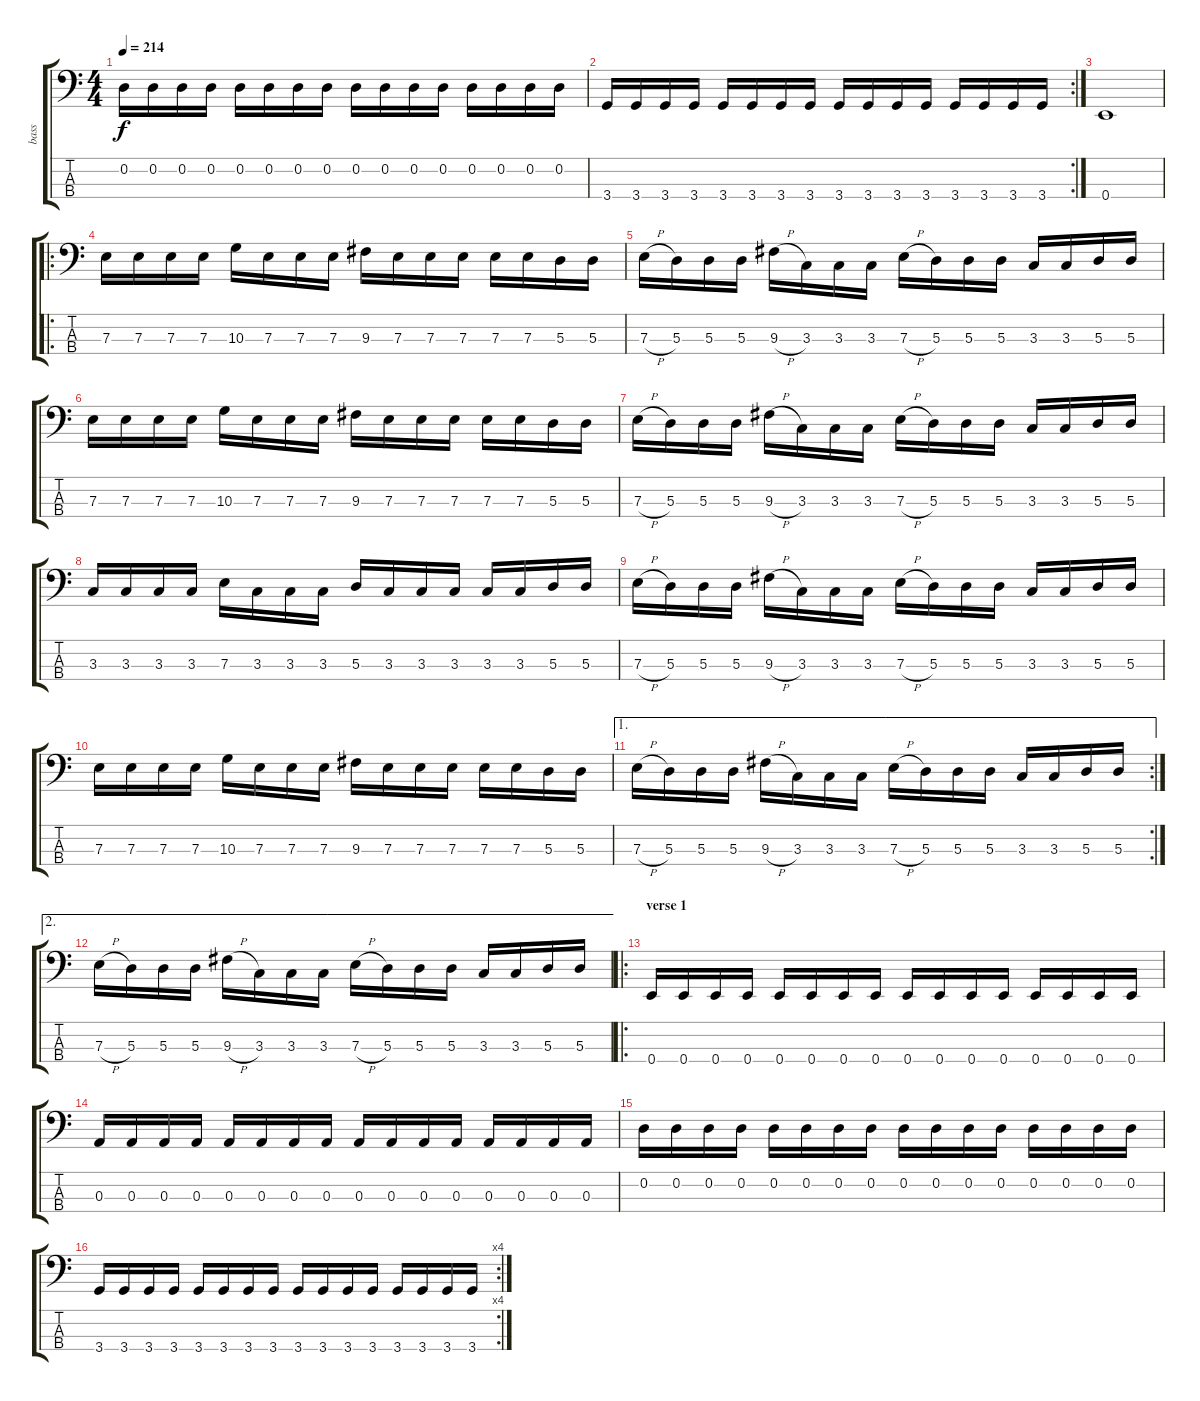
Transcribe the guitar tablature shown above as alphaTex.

\track ("bass" "bass") {instrument electricbasspick}
\staff {score tabs}
\tuning (G2 D2 A1 E1) {hide}
\ts (4 4)
\tempo 214
\clef f4
\ks c
0.2.16{dy f} 0.2.16 0.2.16 0.2.16 0.2.16 0.2.16 0.2.16 0.2.16 0.2.16 0.2.16 0.2.16 0.2.16 0.2.16 0.2.16 0.2.16 0.2.16 |
\rc 2
3.4.16 3.4.16 3.4.16 3.4.16 3.4.16 3.4.16 3.4.16 3.4.16 3.4.16 3.4.16 3.4.16 3.4.16 3.4.16 3.4.16 3.4.16 3.4.16 |
0.4.1 |
\ro
7.3.16 7.3.16 7.3.16 7.3.16 10.3.16 7.3.16 7.3.16 7.3.16 9.3.16 7.3.16 7.3.16 7.3.16 7.3.16 7.3.16 5.3.16 5.3.16 |
7.3{h}.16 5.3.16 5.3.16 5.3.16 9.3{h}.16 3.3.16 3.3.16 3.3.16 7.3{h}.16 5.3.16 5.3.16 5.3.16 3.3.16 3.3.16 5.3.16 5.3.16 |
7.3.16 7.3.16 7.3.16 7.3.16 10.3.16 7.3.16 7.3.16 7.3.16 9.3.16 7.3.16 7.3.16 7.3.16 7.3.16 7.3.16 5.3.16 5.3.16 |
7.3{h}.16 5.3.16 5.3.16 5.3.16 9.3{h}.16 3.3.16 3.3.16 3.3.16 7.3{h}.16 5.3.16 5.3.16 5.3.16 3.3.16 3.3.16 5.3.16 5.3.16 |
3.3.16 3.3.16 3.3.16 3.3.16 7.3.16 3.3.16 3.3.16 3.3.16 5.3.16 3.3.16 3.3.16 3.3.16 3.3.16 3.3.16 5.3.16 5.3.16 |
7.3{h}.16 5.3.16 5.3.16 5.3.16 9.3{h}.16 3.3.16 3.3.16 3.3.16 7.3{h}.16 5.3.16 5.3.16 5.3.16 3.3.16 3.3.16 5.3.16 5.3.16 |
7.3.16 7.3.16 7.3.16 7.3.16 10.3.16 7.3.16 7.3.16 7.3.16 9.3.16 7.3.16 7.3.16 7.3.16 7.3.16 7.3.16 5.3.16 5.3.16 |
\ae 1
\rc 2
7.3{h}.16 5.3.16 5.3.16 5.3.16 9.3{h}.16 3.3.16 3.3.16 3.3.16 7.3{h}.16 5.3.16 5.3.16 5.3.16 3.3.16 3.3.16 5.3.16 5.3.16 |
\ae 2
7.3{h}.16 5.3.16 5.3.16 5.3.16 9.3{h}.16 3.3.16 3.3.16 3.3.16 7.3{h}.16 5.3.16 5.3.16 5.3.16 3.3.16 3.3.16 5.3.16 5.3.16 |
\ro
\section ("" "verse 1")
0.4.16 0.4.16 0.4.16 0.4.16 0.4.16 0.4.16 0.4.16 0.4.16 0.4.16 0.4.16 0.4.16 0.4.16 0.4.16 0.4.16 0.4.16 0.4.16 |
0.3.16 0.3.16 0.3.16 0.3.16 0.3.16 0.3.16 0.3.16 0.3.16 0.3.16 0.3.16 0.3.16 0.3.16 0.3.16 0.3.16 0.3.16 0.3.16 |
0.2.16 0.2.16 0.2.16 0.2.16 0.2.16 0.2.16 0.2.16 0.2.16 0.2.16 0.2.16 0.2.16 0.2.16 0.2.16 0.2.16 0.2.16 0.2.16 |
\rc 4
3.4.16 3.4.16 3.4.16 3.4.16 3.4.16 3.4.16 3.4.16 3.4.16 3.4.16 3.4.16 3.4.16 3.4.16 3.4.16 3.4.16 3.4.16 3.4.16
